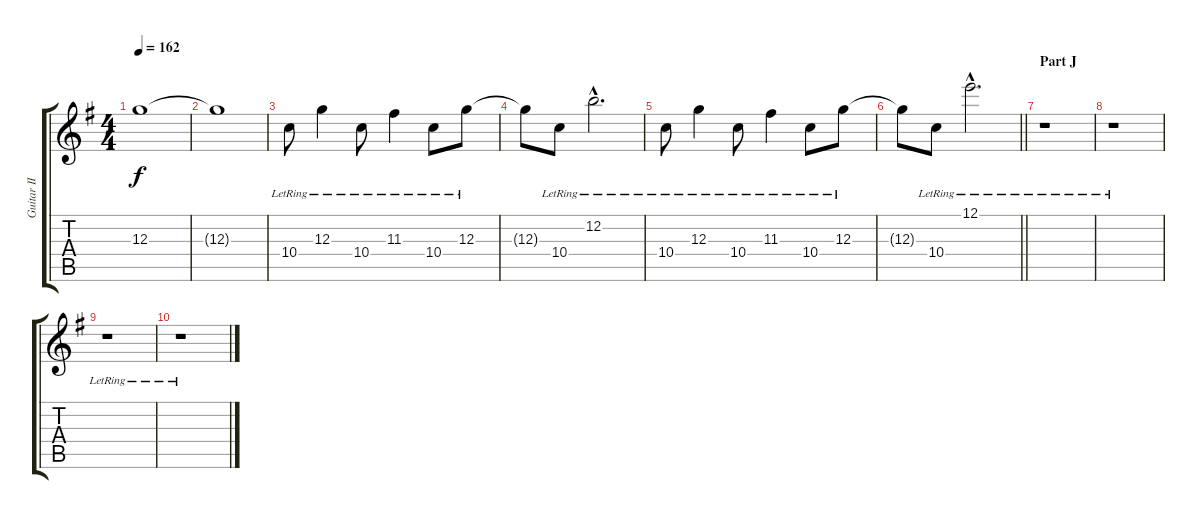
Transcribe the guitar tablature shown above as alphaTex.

\track ("Guitar II (Inoran)" "Guitar II ") {instrument electricguitarclean}
\staff {score tabs}
\tuning (E4 B3 G3 D3 A2 E2) {hide}
\ts (4 4)
\tempo 162
\clef g2
\ks g
12.3{t}.1{dy f} |
12.3{t}.1 |
10.4{lr}.8 12.3{lr}.4 10.4{lr}.8 11.3{lr}.4 10.4{lr}.8 12.3{lr}.8 |
12.3{t}.8 10.4{lr}.8 12.2{hac lr}.2{d} |
10.4{lr}.8 12.3{lr}.4 10.4{lr}.8 11.3{lr}.4 10.4{lr}.8 12.3{lr}.8 |
\barLineRight lightlight
12.3{t}.8 10.4{lr}.8 12.1{hac lr}.2{d} |
\section ("" "Part J")
r.1 |
r.1 |
r.1 |
r.1
